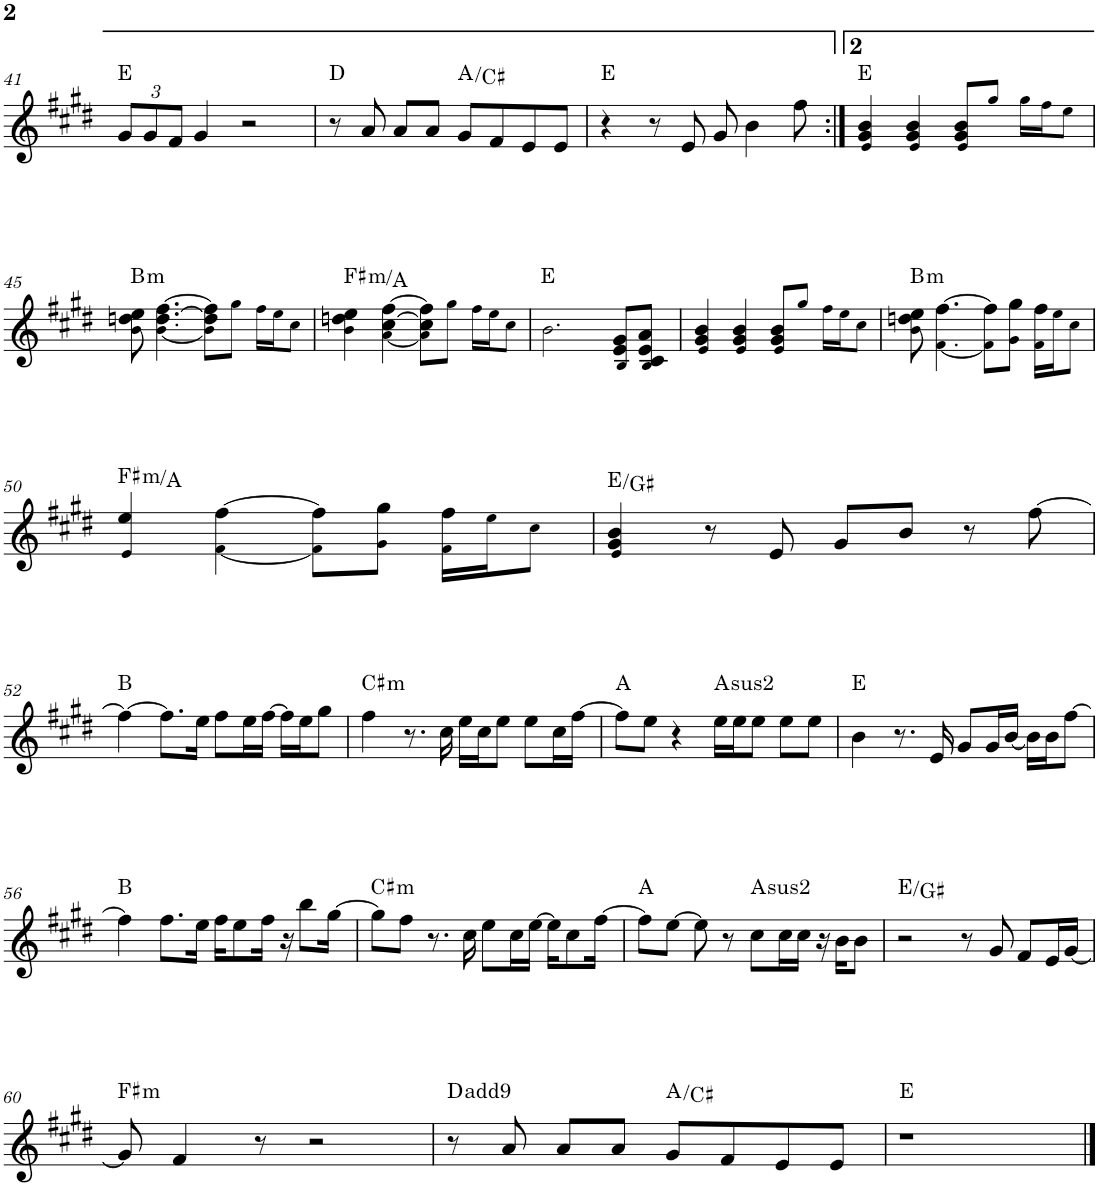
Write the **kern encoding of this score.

**kern	**harte
*part1	*part1
*staff1	*
*I"P1	*
!!LO:PB:g=z
*clefG2	*
*k[f#c#g#d#]	*
*E:	*
*M4/4	*
*Xbrackettup	*
=41	=41
12g#/L	E:maj
12g#/	.
12f#/J	.
4g#/	.
2r	.
=42	=42
8r	D:maj
8a/	.
8a/L	.
8a/J	.
8g#/L	A:maj/3
8f#/	.
8e/	.
8e/J	.
=43	=43
4r	E:maj
8r	.
8e/	.
8g#/	.
4b\	.
8ff#\	.
=44:|!	=44:|!
4e/ 4g#/ 4b/	E:maj
4e/ 4g#/ 4b/	.
8e/ 8g#/ 8b/L	.
8gg#/J	.
16gg#\LL	.
16ff#\J	.
8ee\J	.
!!LO:LB:g=z
=45	=45
!	!LO:H:kt=m
8b\ 8ddn\ 8ee\	B:min
4.b\ [>4.dd\ [>4.ff#\	.
8b\ 8dd\] 8ff#\]L	.
8gg#\J	.
16ff#\LL	.
16ee\J	.
8cc#\J	.
=46	=46
!	!LO:H:kt=m
4b\ 4ddn\ 4ee\	F#:min/b3
4a\ [>4cc#\ [>4ff#\	.
8a\ 8cc#\] 8ff#\]L	.
8gg#\J	.
16ff#\LL	.
16ee\J	.
8cc#\J	.
=47	=47
2.b\	E:maj
8B/ 8e/ 8g#/L	.
8B/ 8c#/ 8e/ 8a/J	.
=48	=48
4e/ 4g#/ 4b/	.
4e/ 4g#/ 4b/	.
8e/ 8g#/ 8b/L	.
8gg#/J	.
16ff#\LL	.
16ee\J	.
8cc#\J	.
=49	=49
!	!LO:H:kt=m
8b\ 8ddn\ 8ee\	B:min
4.f#\ [>4.ff#\	.
8f#\ 8ff#\]L	.
8g#\ 8gg#\J	.
16f#\ 16ff#\LL	.
16ee\J	.
8cc#\J	.
!!LO:LB:g=z
=50	=50
!	!LO:H:kt=m
4e/ 4ee/	F#:min/b3
4f#\ [>4ff#\	.
8f#\ 8ff#\]L	.
8g#\ 8gg#\J	.
16f#\ 16ff#\LL	.
16ee\J	.
8cc#\J	.
=51	=51
4e/ 4g#/ 4b/	E:maj/3
8r	.
8e/	.
8g#/L	.
8b/J	.
8r	.
[>8ff#\	.
!!LO:LB:g=z
=52	=52
4ff#\_	B:maj
8.ff#\L]	.
16ee\Jk	.
8ff#\L	.
16ee\L	.
[>16ff#\JJ	.
16ff#\LL]	.
16ee\J	.
8gg#\J	.
=53	=53
!	!LO:H:kt=m
4ff#\	C#:min
8.r	.
16cc#\	.
16ee\LL	.
16cc#\J	.
8ee\J	.
8ee\L	.
16cc#\L	.
[>16ff#\JJ	.
=54	=54
8ff#\L]	A:maj
8ee\J	.
4r	.
!	!LO:H:kt=2
16ee\LL	A:(1,2,5)
16ee\J	.
8ee\J	.
8ee\L	.
8ee\J	.
=55	=55
4b\	E:maj
8.r	.
16e/	.
8g#/L	.
16g#/L	.
[<16b/JJ	.
16b\LL]	.
16b\J	.
[>8ff#\J	.
!!LO:LB:g=z
=56	=56
4ff#\]	B:maj
8.ff#\L	.
16ee\Jk	.
16ff#\KL	.
8ee\	.
16ff#\Jk	.
16r	.
8bb\L	.
[>16gg#\Jk	.
=57	=57
!	!LO:H:kt=m
8gg#\L]	C#:min
8ff#\J	.
8.r	.
16cc#\	.
8ee\L	.
16cc#\L	.
[>16ee\JJ	.
16ee\KL]	.
8cc#\	.
[>16ff#\Jk	.
=58	=58
8ff#\L]	A:maj
[>8ee\J	.
8ee\]	.
8r	.
!	!LO:H:kt=2
8cc#\L	A:(1,2,5)
16cc#\L	.
16cc#\JJ	.
16r	.
16b\KL	.
8b\J	.
=59	=59
2r	E:maj/3
8r	.
8g#/	.
8f#/L	.
16e/L	.
[<16g#/JJ	.
!!LO:LB:g=z
=60	=60
!	!LO:H:kt=m
8g#/]	F#:min
4f#/	.
8r	.
2r	.
=61	=61
8r	D:maj(9)
8a/	.
8a/L	.
8a/J	.
8g#/L	A:maj/3
8f#/	.
8e/	.
8e/J	.
=62	=62
1r	E:maj
==	==
*-	*-
